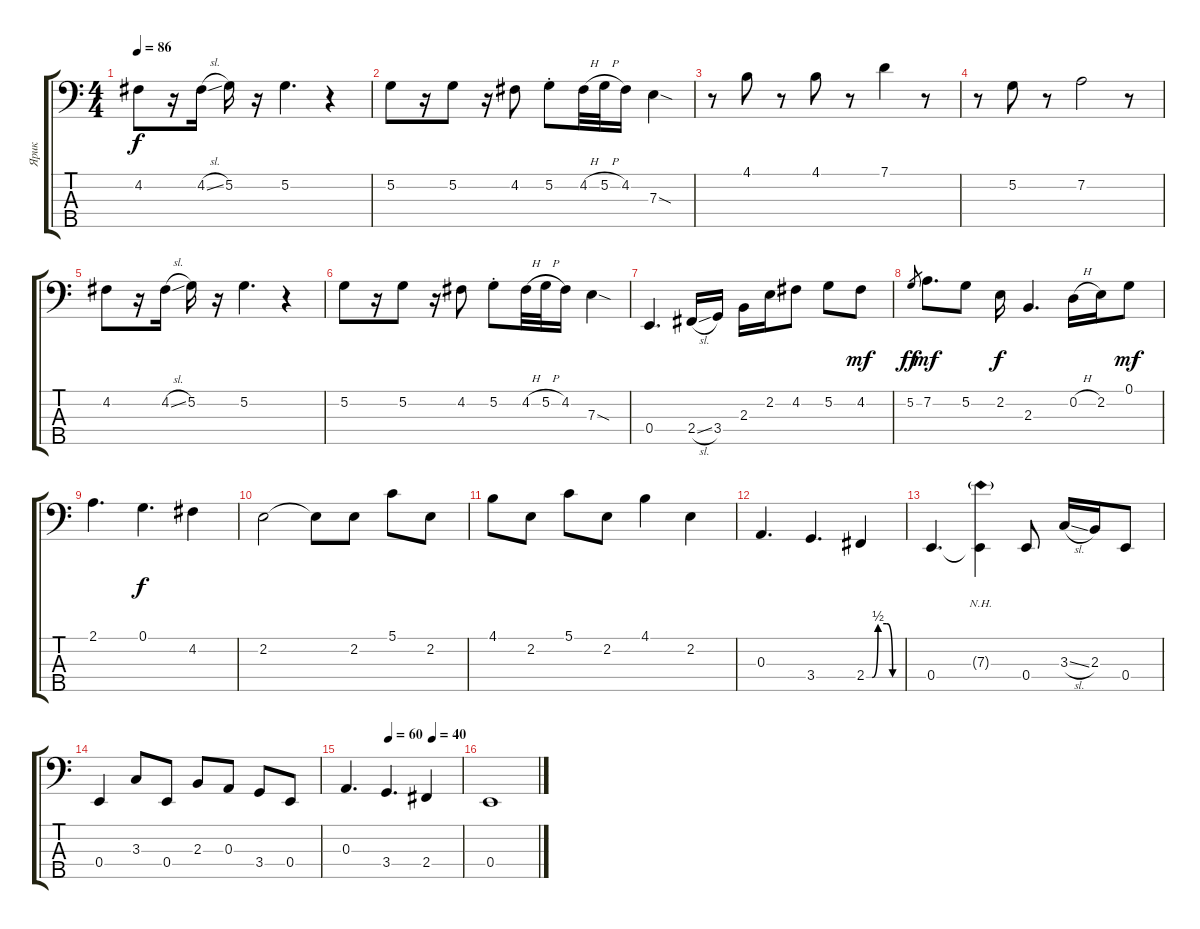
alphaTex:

\track ("Ярик" "Ярик") {instrument electricbassfinger}
\staff {score tabs}
\tuning (G2 D2 A1 E1 B0) {hide}
\ts (4 4)
\tempo 86
\clef f4
\ks c
4.2.8{dy f} r.16 4.2{sl}.16 5.2.16 r.16 5.2.4{d} r.4 |
5.2.8 r.16 5.2.8 r.16 4.2.8 5.2{st}.8 4.2{h}.32 5.2{h}.32 4.2.16 7.3{sod}.4 |
r.8 4.1.8 r.8 4.1.8 r.8 7.1.4 r.8 |
r.8 5.2.8 r.8 7.2.2 r.8 |
4.2.8 r.16 4.2{sl}.16 5.2.16 r.16 5.2.4{d} r.4 |
5.2.8 r.16 5.2.8 r.16 4.2.8 5.2{st}.8 4.2{h}.32 5.2{h}.32 4.2.16 7.3{sod}.4 |
0.4.4{d volume 15 instrument electricbassfinger} 2.4{sl}.16 3.4.16 2.3.16 2.2.16 4.2.8 5.2.8 4.2.8{dy mf} |
5.2.8{gr dy ff} 7.2.8{d dy mf} 5.2.8 2.2.16{dy f} 2.3.4{d} 0.2{h}.16 2.2.16 0.1.8{dy mf} |
2.1.4{d} 0.1.4{d dy f} 4.2.4 |
2.2.2 2.2{t}.8 2.2.8 5.1.8 2.2.8 |
4.1.8 2.2.8 5.1.8 2.2.8 4.1.4 2.2.4 |
0.3.4{d} 3.4.4{d} 2.4{be (custom 0 0 10 0 20 2 35 2 45 0 60 0)}.4 |
0.4.4{d} (7.3{nh g} 0.4{t}).4 0.4.8 3.3{sl}.16 2.3.16 0.4.8 |
0.4.4 3.3.8 0.4.8 2.3.8 0.3.8 3.4.8 0.4.8 |
\tempo (60 0.375)
\tempo (40 0.75)
0.3.4{d} 3.4.4{d} 2.4.4 |
0.4.1
